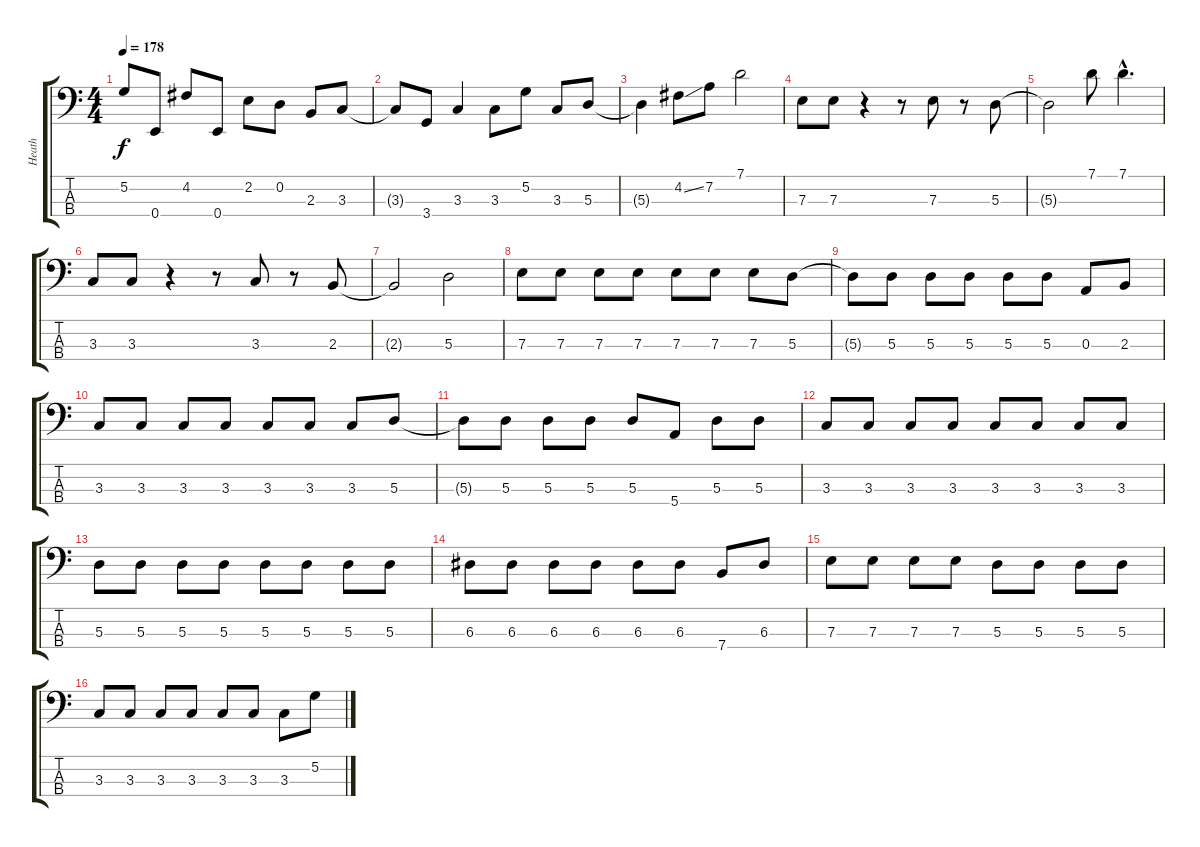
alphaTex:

\track ("Heath" "Heath") {instrument electricbasspick}
\staff {score tabs}
\tuning (G2 D2 A1 E1) {hide}
\ts (4 4)
\tempo 178
\clef f4
\ks c
5.2.8{dy f} 0.4.8 4.2.8 0.4.8 2.2.8 0.2.8 2.3.8 3.3.8 |
3.3{t}.8 3.4.8 3.3.4 3.3.8 5.2.8 3.3.8 5.3.8 |
5.3{t}.4 4.2{ss}.8 7.2.8 7.1.2 |
7.3.8 7.3.8 r.4 r.8 7.3.8 r.8 5.3.8 |
5.3{t}.2 7.1.8 7.1{hac}.4{d} |
3.3.8 3.3.8 r.4 r.8 3.3.8 r.8 2.3.8 |
2.3{t}.2 5.3.2 |
7.3.8 7.3.8 7.3.8 7.3.8 7.3.8 7.3.8 7.3.8 5.3.8 |
5.3{t}.8 5.3.8 5.3.8 5.3.8 5.3.8 5.3.8 0.3.8 2.3.8 |
3.3.8 3.3.8 3.3.8 3.3.8 3.3.8 3.3.8 3.3.8 5.3.8 |
5.3{t}.8 5.3.8 5.3.8 5.3.8 5.3.8 5.4.8 5.3.8 5.3.8 |
3.3.8 3.3.8 3.3.8 3.3.8 3.3.8 3.3.8 3.3.8 3.3.8 |
5.3.8 5.3.8 5.3.8 5.3.8 5.3.8 5.3.8 5.3.8 5.3.8 |
6.3.8 6.3.8 6.3.8 6.3.8 6.3.8 6.3.8 7.4.8 6.3.8 |
7.3.8 7.3.8 7.3.8 7.3.8 5.3.8 5.3.8 5.3.8 5.3.8 |
3.3.8 3.3.8 3.3.8 3.3.8 3.3.8 3.3.8 3.3.8 5.2.8
